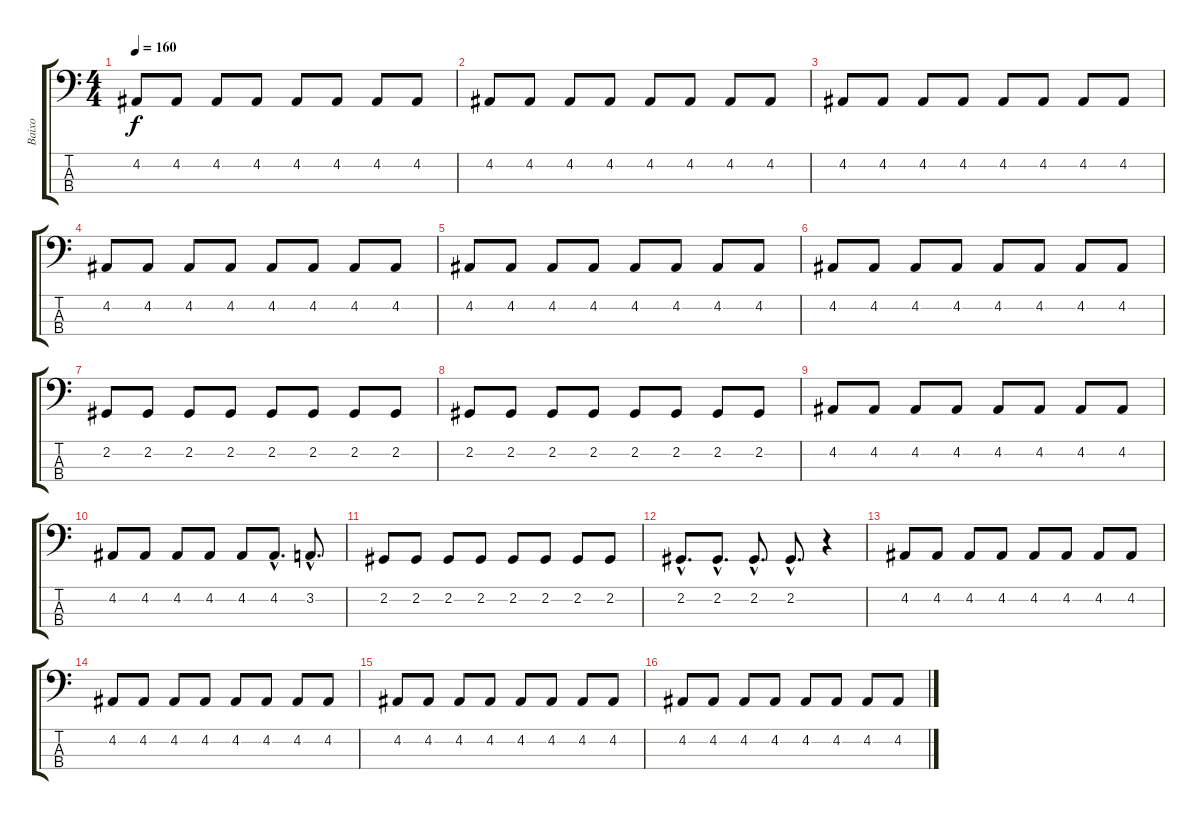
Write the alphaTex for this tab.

\track ("Baixo" "Baixo") {instrument electricbassfinger}
\staff {score tabs}
\tuning (B1 Gb1 Db1 Ab0) {hide}
\ts (4 4)
\tempo 160
\clef f4
\ks c
4.2.8{dy f} 4.2.8 4.2.8 4.2.8 4.2.8 4.2.8 4.2.8 4.2.8 |
4.2.8 4.2.8 4.2.8 4.2.8 4.2.8 4.2.8 4.2.8 4.2.8 |
4.2.8 4.2.8 4.2.8 4.2.8 4.2.8 4.2.8 4.2.8 4.2.8 |
4.2.8 4.2.8 4.2.8 4.2.8 4.2.8 4.2.8 4.2.8 4.2.8 |
4.2.8 4.2.8 4.2.8 4.2.8 4.2.8 4.2.8 4.2.8 4.2.8 |
4.2.8 4.2.8 4.2.8 4.2.8 4.2.8 4.2.8 4.2.8 4.2.8 |
2.2.8 2.2.8 2.2.8 2.2.8 2.2.8 2.2.8 2.2.8 2.2.8 |
2.2.8 2.2.8 2.2.8 2.2.8 2.2.8 2.2.8 2.2.8 2.2.8 |
4.2.8 4.2.8 4.2.8 4.2.8 4.2.8 4.2.8 4.2.8 4.2.8 |
4.2.8 4.2.8 4.2.8 4.2.8 4.2.8 4.2{hac}.8{d} 3.2{hac}.8{d} |
2.2.8 2.2.8 2.2.8 2.2.8 2.2.8 2.2.8 2.2.8 2.2.8 |
2.2{hac}.8{d} 2.2{hac}.8{d} 2.2{hac}.8{d} 2.2{hac}.8{d} r.4 |
4.2.8 4.2.8 4.2.8 4.2.8 4.2.8 4.2.8 4.2.8 4.2.8 |
4.2.8 4.2.8 4.2.8 4.2.8 4.2.8 4.2.8 4.2.8 4.2.8 |
4.2.8 4.2.8 4.2.8 4.2.8 4.2.8 4.2.8 4.2.8 4.2.8 |
4.2.8 4.2.8 4.2.8 4.2.8 4.2.8 4.2.8 4.2.8 4.2.8
